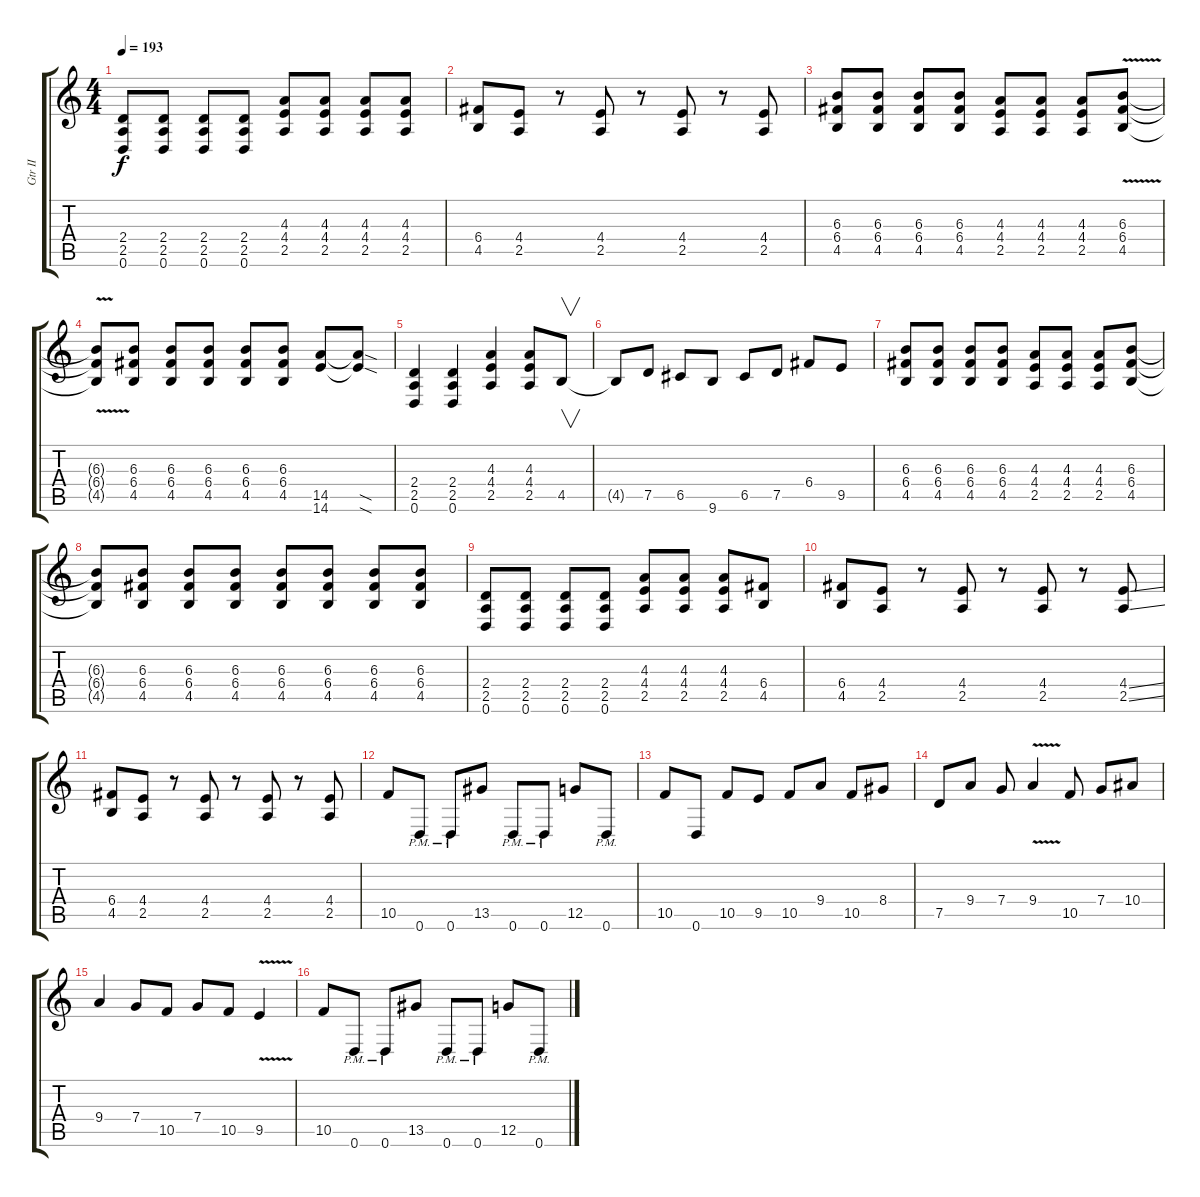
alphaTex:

\track ("Gtr II" "Gtr II") {instrument distortionguitar}
\staff {score tabs}
\tuning (D4 A3 F3 C3 G2 D2) {hide}
\ts (4 4)
\tempo 193
\clef g2
\ks c
(2.4 2.5 0.6).8{dy f} (2.4 2.5 0.6).8 (2.4 2.5 0.6).8 (2.4 2.5 0.6).8 (4.3 4.4 2.5).8 (4.3 4.4 2.5).8 (4.3 4.4 2.5).8 (4.3 4.4 2.5).8 |
(6.4 4.5).8 (4.4 2.5).8 r.8 (4.4 2.5).8 r.8 (4.4 2.5).8 r.8 (4.4 2.5).8 |
(6.3 6.4 4.5).8 (6.3 6.4 4.5).8 (6.3 6.4 4.5).8 (6.3 6.4 4.5).8 (4.3 4.4 2.5).8 (4.3 4.4 2.5).8 (4.3 4.4 2.5).8 (6.3{v} 6.4{v} 4.5{v}).8 |
(6.3{t} 6.4{t} 4.5{t}).8 (6.3 6.4 4.5).8 (6.3 6.4 4.5).8 (6.3 6.4 4.5).8 (6.3 6.4 4.5).8 (6.3 6.4 4.5).8 (14.5 14.6).8 (14.5{sod t} 14.6{sod t}).8 |
(2.4 2.5 0.6).4 (2.4 2.5 0.6).4 (4.3 4.4 2.5).4 (4.3 4.4 2.5).8 4.5.8{v} |
4.5{t}.8 7.5.8 6.5.8 9.6.8 6.5.8 7.5.8 6.4.8 9.5.8 |
(6.3 6.4 4.5).8 (6.3 6.4 4.5).8 (6.3 6.4 4.5).8 (6.3 6.4 4.5).8 (4.3 4.4 2.5).8 (4.3 4.4 2.5).8 (4.3 4.4 2.5).8 (6.3 6.4 4.5).8 |
(6.3{t} 6.4{t} 4.5{t}).8 (6.3 6.4 4.5).8 (6.3 6.4 4.5).8 (6.3 6.4 4.5).8 (6.3 6.4 4.5).8 (6.3 6.4 4.5).8 (6.3 6.4 4.5).8 (6.3 6.4 4.5).8 |
(2.4 2.5 0.6).8 (2.4 2.5 0.6).8 (2.4 2.5 0.6).8 (2.4 2.5 0.6).8 (4.3 4.4 2.5).8 (4.3 4.4 2.5).8 (4.3 4.4 2.5).8 (6.4 4.5).8 |
(6.4 4.5).8 (4.4 2.5).8 r.8 (4.4 2.5).8 r.8 (4.4 2.5).8 r.8 (4.4{ss} 2.5{ss}).8 |
(6.4 4.5).8 (4.4 2.5).8 r.8 (4.4 2.5).8 r.8 (4.4 2.5).8 r.8 (4.4 2.5).8 |
10.5.8 0.6{pm}.8 0.6{pm}.8 13.5.8 0.6{pm}.8 0.6{pm}.8 12.5.8 0.6{pm}.8 |
10.5.8 0.6.8 10.5.8 9.5.8 10.5.8 9.4.8 10.5.8 8.4.8 |
7.5.8 9.4.8 7.4.8 9.4{v}.4 10.5.8 7.4.8 10.4.8 |
9.4.4 7.4.8 10.5.8 7.4.8 10.5.8 9.5{v}.4 |
10.5.8 0.6{pm}.8 0.6{pm}.8 13.5.8 0.6{pm}.8 0.6{pm}.8 12.5.8 0.6{pm}.8
